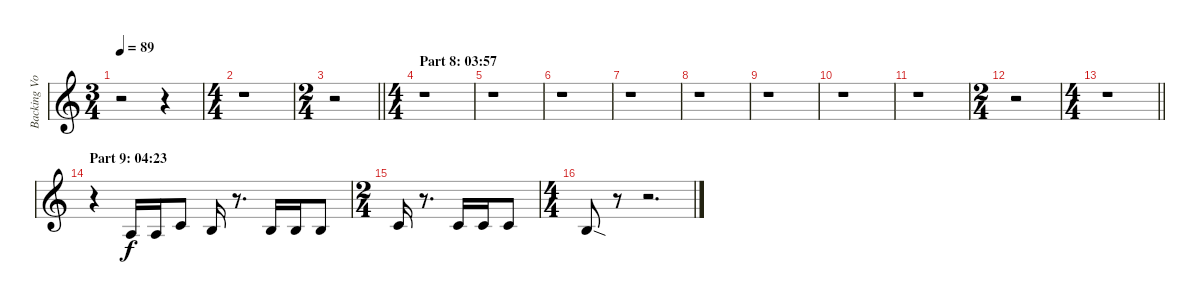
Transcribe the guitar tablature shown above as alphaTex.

\track ("Backing Vocals" "Backing Vo") {instrument lead2sawtooth}
\staff {score}
\tuning (E4 B3 G3 D3 A2 E2) {hide}
\ts (3 4)
\tempo 89
\clef g2
\ks c
r.2{dy f} r.4 |
\ts (4 4)
r.1 |
\ts (2 4)
\barLineRight lightlight
r.2 |
\ts (4 4)
\section ("" "Part 8: 03:57")
r.1 |
r.1 |
r.1 |
r.1 |
r.1 |
r.1 |
r.1 |
r.1 |
\ts (2 4)
r.2 |
\ts (4 4)
\barLineRight lightlight
r.1 |
\section ("" "Part 9: 04:23")
r.4 2.3.16 2.3.16 5.3.8 4.3.16 r.8{d} 4.3.16 4.3.16 4.3.8 |
\ts (2 4)
5.3.16 r.8{d} 5.3.16 5.3.16 5.3.8 |
\ts (4 4)
4.3{sod}.8 r.8 r.2{d}
